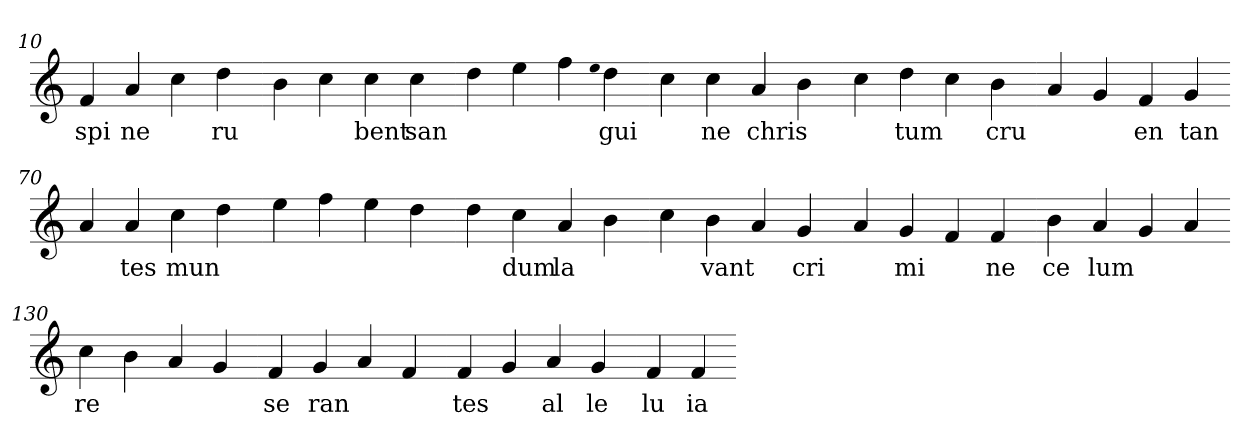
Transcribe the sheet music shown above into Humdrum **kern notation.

**kern	**text
*part1	*part1
*staff1	*staff1
*clefG2	*
=10.	=10.
4f	spi
4a	ne
4cc	.
4dd	ru
=20.-	=20.-
4b	.
4cc	.
4cc	bent
4cc	san
=30.-	=30.-
4dd	.
4ee	.
4ff	.
qqee	.
4dd	gui
=40.-	=40.-
4cc	.
4cc	ne
4a	chris
4b	.
=50.-	=50.-
4cc	.
4dd	tum
4cc	.
4b	cru
=60.-	=60.-
4a	.
4g	.
4f	en
4g	tan
=70.-	=70.-
4a	.
4a	tes
4cc	mun
4dd	.
=80.-	=80.-
4ee	.
4ff	.
4ee	.
4dd	.
=90.-	=90.-
4dd	.
4cc	dum
4a	la
4b	.
=100.-	=100.-
4cc	.
4b	vant
4a	.
4g	cri
=110.-	=110.-
4a	.
4g	mi
4f	.
4f	ne
=120.-	=120.-
4b	ce
4a	lum
4g	.
4a	.
=130.-	=130.-
4cc	re
4b	.
4a	.
4g	.
=140.-	=140.-
4f	se
4g	ran
4a	.
4f	.
=150.-	=150.-
4f	tes
4g	.
4a	al
4g	le
=160.-	=160.-
4f	lu
4f	ia
=-	=-
*-	*-
